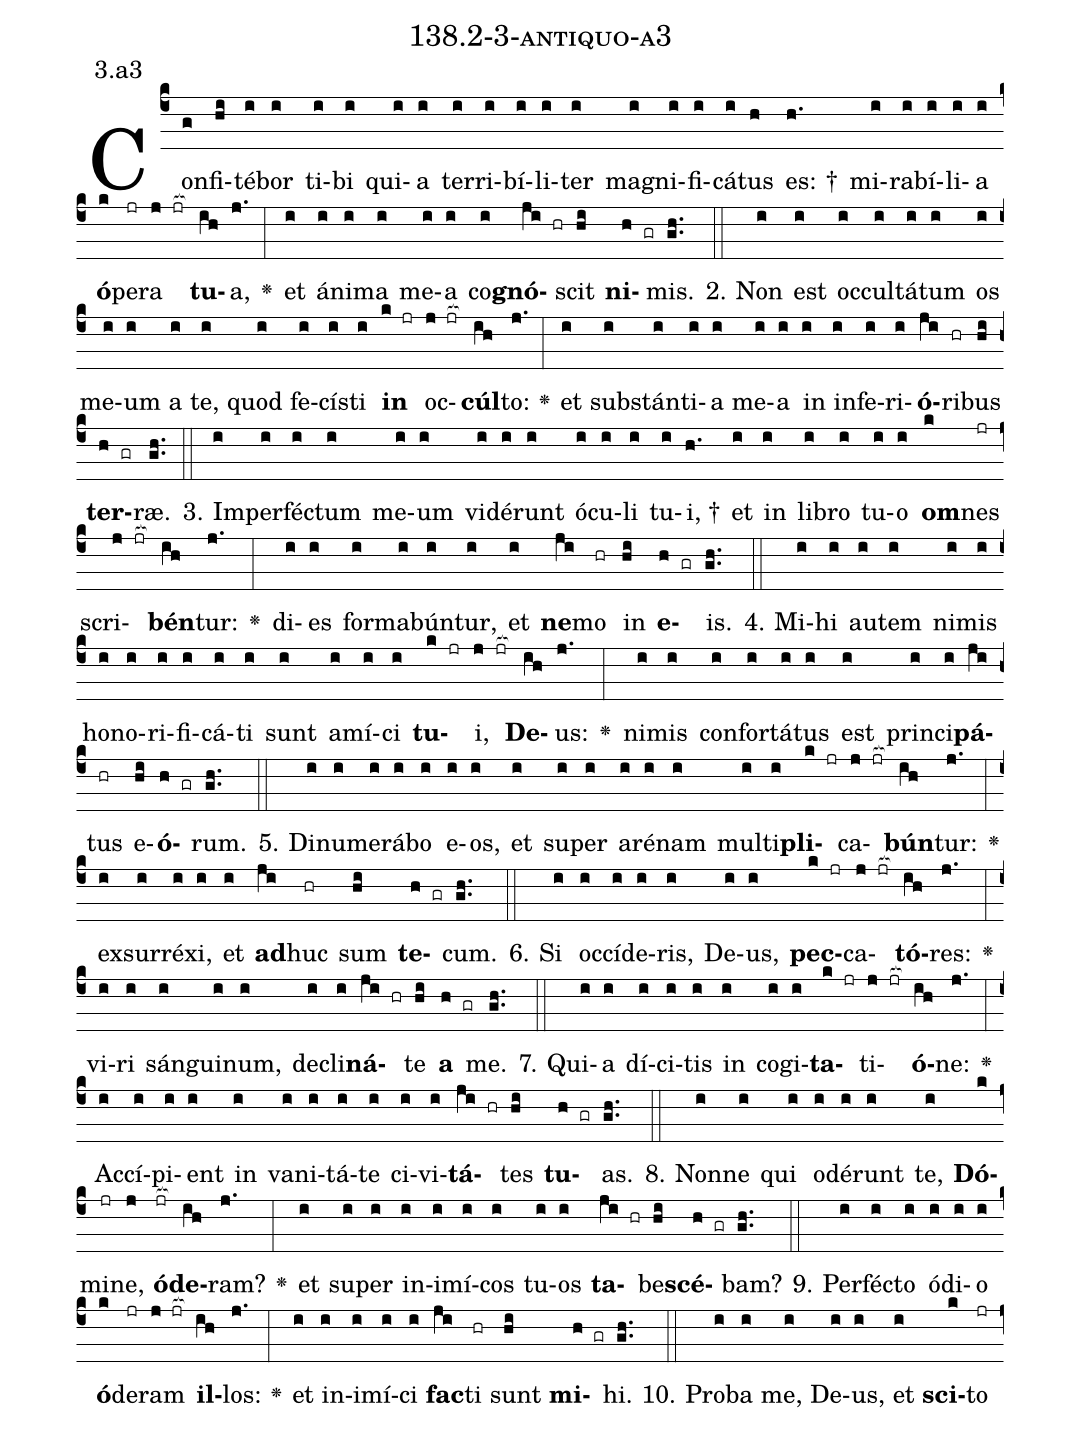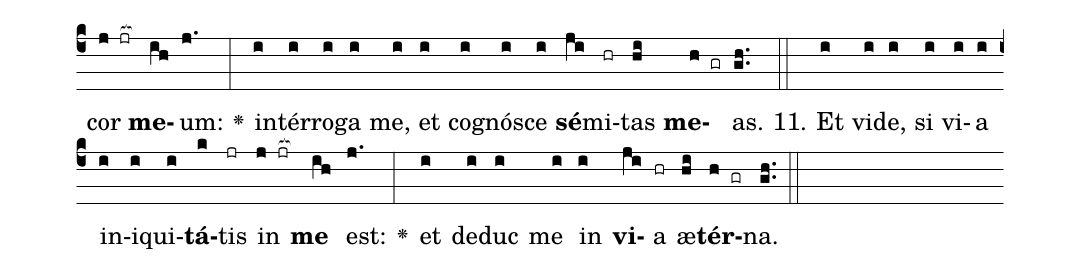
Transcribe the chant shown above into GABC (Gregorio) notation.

name: 138.2-3-antiquo-a3;
annotation: 3.a3;
%%
(c4)Con(g)fi(hi)té(i)bor(i) ti(i)bi(i) qui(i)a(i) ter(i)ri(i)bí(i)li(i)ter(i) ma(i)gni(i)fi(i)cá(i)tus(h) es: †(h.) mi(i)ra(i)bí(i)li(i)a(i) <b>ó</b>(k)pe(jr)ra(j jr[ocb:1{]) <b>tu</b>(ih[ocb:0}])a,(j.) <v>\greheightstar</v>(:) et(i) á(i)ni(i)ma(i) me(i)a(i) co(i)<b>gnó</b>(ji hr)scit(hi) <b>ni</b>(h gr)mis.(gh..) (::)
2. Non(i) est(i) oc(i)cul(i)tá(i)tum(i) os(i) me(i)um(i) a(i) te,(i) quod(i) fe(i)cís(i)ti(i) <b>in</b>(k jr) oc(j jr[ocb:1{])<b>cúl</b>(ih[ocb:0}])to:(j.) <v>\greheightstar</v>(:) et(i) sub(i)stán(i)ti(i)a(i) me(i)a(i) in(i) in(i)fe(i)ri(i)<b>ó</b>(ji)ri(hr)bus(hi) <b>ter</b>(h gr)ræ.(gh..) (::)
3. Im(i)per(i)féc(i)tum(i) me(i)um(i) vi(i)dé(i)runt(i) ó(i)cu(i)li(i) tu(i)i, †(h.) et(i) in(i) li(i)bro(i) tu(i)o(i) <b>om</b>(k)nes(jr) scri(j jr[ocb:1{])<b>bén</b>(ih[ocb:0}])tur:(j.) <v>\greheightstar</v>(:) di(i)es(i) for(i)ma(i)bún(i)tur,(i) et(i) <b>ne</b>(ji)mo(hr) in(hi) <b>e</b>(h gr)is.(gh..) (::)
4. Mi(i)hi(i) au(i)tem(i) ni(i)mis(i) ho(i)no(i)ri(i)fi(i)cá(i)ti(i) sunt(i) a(i)mí(i)ci(i) <b>tu</b>(k jr)i,(j jr[ocb:1{]) <b>De</b>(ih[ocb:0}])us:(j.) <v>\greheightstar</v>(:) ni(i)mis(i) con(i)for(i)tá(i)tus(i) est(i) prin(i)ci(i)<b>pá</b>(ji)tus(hr) e(hi)<b>ó</b>(h gr)rum.(gh..) (::)
5. Di(i)nu(i)me(i)rá(i)bo(i) e(i)os,(i) et(i) su(i)per(i) a(i)ré(i)nam(i) mul(i)ti(i)<b>pli</b>(k jr)ca(j jr[ocb:1{])<b>bún</b>(ih[ocb:0}])tur:(j.) <v>\greheightstar</v>(:) ex(i)sur(i)ré(i)xi,(i) et(i) <b>ad</b>(ji)huc(hr) sum(hi) <b>te</b>(h gr)cum.(gh..) (::)
6. Si(i) oc(i)cí(i)de(i)ris,(i) De(i)us,(i) <b>pec</b>(k jr)ca(j jr[ocb:1{])<b>tó</b>(ih[ocb:0}])res:(j.) <v>\greheightstar</v>(:) vi(i)ri(i) sán(i)gui(i)num,(i) de(i)cli(i)<b>ná</b>(ji hr)te(hi) <b>a</b>(h gr) me.(gh..) (::)
7. Qui(i)a(i) dí(i)ci(i)tis(i) in(i) co(i)gi(i)<b>ta</b>(k jr)ti(j jr[ocb:1{])<b>ó</b>(ih[ocb:0}])ne:(j.) <v>\greheightstar</v>(:) Ac(i)cí(i)pi(i)ent(i) in(i) va(i)ni(i)tá(i)te(i) ci(i)vi(i)<b>tá</b>(ji hr)tes(hi) <b>tu</b>(h gr)as.(gh..) (::)
8. Non(i)ne(i) qui(i) o(i)dé(i)runt(i) te,(i) <b>Dó</b>(k)mi(jr)ne,(j) <b>ó</b>(jr[ocb:1{])<b>de</b>(ih[ocb:0}])ram?(j.) <v>\greheightstar</v>(:) et(i) su(i)per(i) in(i)i(i)mí(i)cos(i) tu(i)os(i) <b>ta</b>(ji hr)be(hi)<b>scé</b>(h gr)bam?(gh..) (::)
9. Per(i)féc(i)to(i) ó(i)di(i)o(i) <b>ó</b>(k)de(jr)ram(j jr[ocb:1{]) <b>il</b>(ih[ocb:0}])los:(j.) <v>\greheightstar</v>(:) et(i) in(i)i(i)mí(i)ci(i) <b>fac</b>(ji)ti(hr) sunt(hi) <b>mi</b>(h gr)hi.(gh..) (::)
10. Pro(i)ba(i) me,(i) De(i)us,(i) et(i) <b>sci</b>(k)to(jr) cor(j jr[ocb:1{]) <b>me</b>(ih[ocb:0}])um:(j.) <v>\greheightstar</v>(:) in(i)tér(i)ro(i)ga(i) me,(i) et(i) co(i)gnó(i)sce(i) <b>sé</b>(ji)mi(hr)tas(hi) <b>me</b>(h gr)as.(gh..) (::)
11. Et(i) vi(i)de,(i) si(i) vi(i)a(i) in(i)i(i)qui(i)<b>tá</b>(k)tis(jr) in(j jr[ocb:1{]) <b>me</b>(ih[ocb:0}]) est:(j.) <v>\greheightstar</v>(:) et(i) de(i)duc(i) me(i) in(i) <b>vi</b>(ji)a(hr) æ(hi)<b>tér</b>(h gr)na.(gh..) (::)
